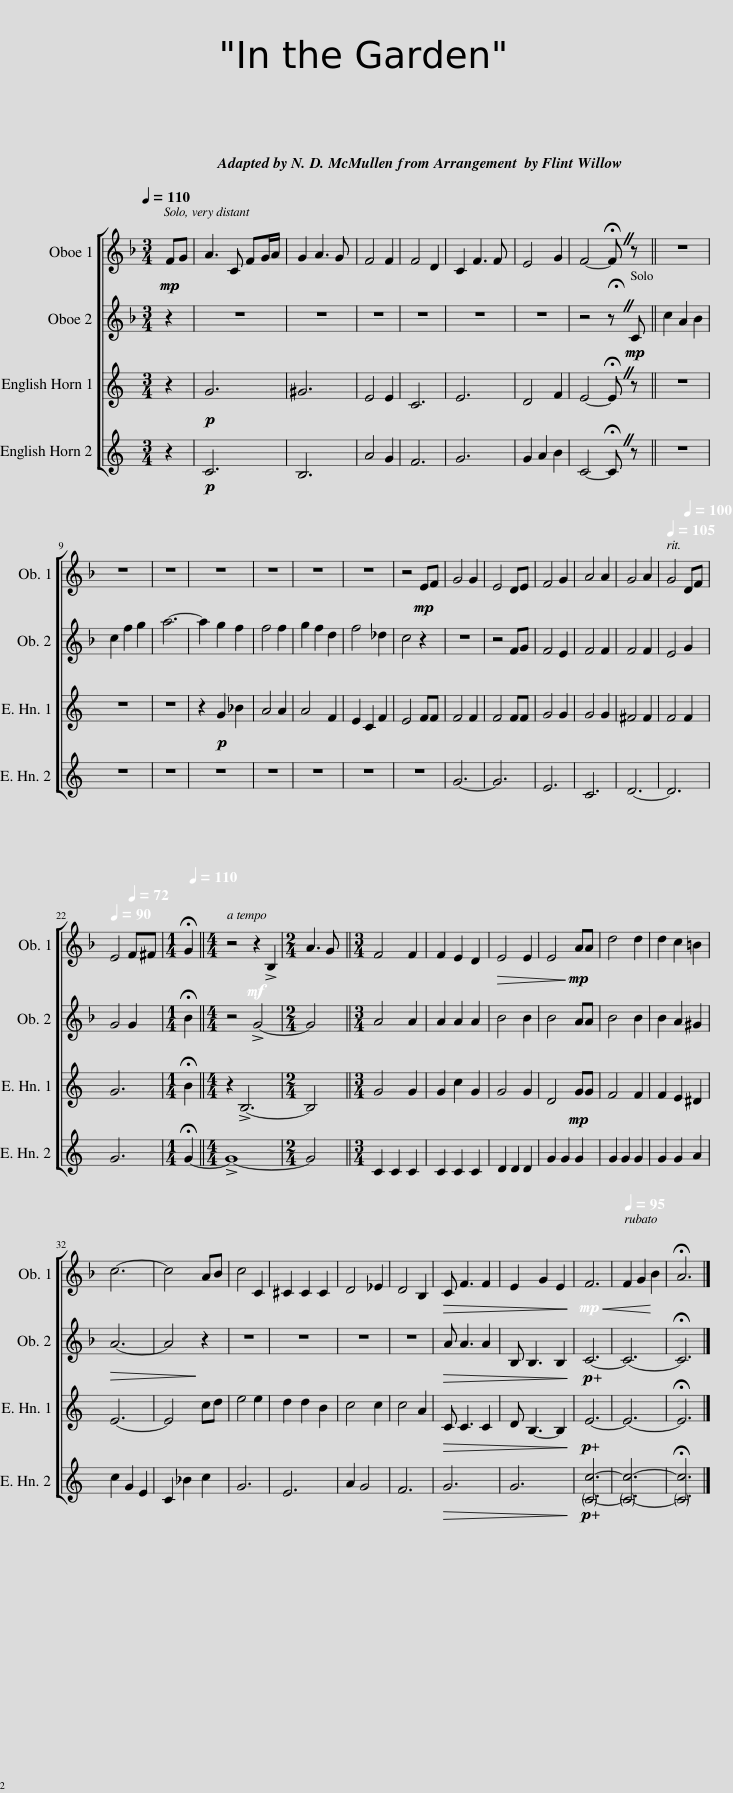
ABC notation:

X:1
%%score [ 1 2 3 4 ]
L:1/8
Q:1/4=110
M:3/4
I:linebreak $
K:F
V:1 treble
V:2 treble
V:3 treble transpose=-7
V:4 treble transpose=-7
V:1
!mp! FG | A3 C FG/A/ | G2 A3 G | F4 F2 | F4 D2 | %5
 C2 F3 F | E4 G2 | F4- !fermata!F z || z6 |$ z6 | %10
 z6 | z6 | z6 | z6 | z6 | %15
 z4!mp! EF | G4 G2 | E4 DE | F4 G2 | A4 A2 | %20
 G4 A2 |[Q:1/4=105] G4[Q:1/4=100] DF |$[Q:1/4=90] E4[Q:1/4=72] F^F |[M:1/4] !fermata!G2 ||[M:4/4][Q:1/4=110] z4!mf! z2 !>!B,2 | %25
[M:2/4] A3 G ||[M:3/4] F4 F2 | F2 E2 D2 |!>(! E4 E2 | E4!>)!!mp! AA | %30
 d4 d2 | d2 c2 =B2 |$ c6- | c4 AB | c4 C2 | %35
 ^C2 C2 C2 | D4 _E2 | D4 B,2 |!>(! C F3 F2 | E2 G2 E2!>)! | %40
!mp!!<(! F6 |[Q:1/4=95] F2 G2 B2!<)! | !fermata!A6 |] %43
V:2
 z2 | z6 | z6 | z6 | z6 | %5
 z6 | z6 | !fermata!z4 z!mp! C || c2 A2 B2 |$ c2 f2 g2 | %10
 a6- | a2 g2 f2 | f4 f2 | g2 f2 d2 | f4 _d2 | %15
 c4 z2 | z6 | z4 FG | F4 E2 | F4 F2 | %20
 F4 F2 | E4 G2 |$ G4 G2 |[M:1/4] !fermata!B2 ||[M:4/4] z4 !>!G4- | %25
[M:2/4] G4 ||[M:3/4] A4 A2 | A2 A2 A2 | B4 B2 | B4 AA | %30
 B4 B2 | B2 A2 ^G2 |$!>(! A6- | A4!>)! z2 | z6 | %35
 z6 | z6 | z6 |!>(! A A3 A2 | B, B,3 B,2!>)! | %40
!p! C6- | C6- | !fermata!C6 |] %43
V:3
[K:C] z2 |!p! G6 | ^G6 | E4 E2 | C6 | %5
 E6 | D4 F2 | E4- !fermata!E z || z6 |$ z6 | %10
 z6 | z2!p! G2 _B2 | A4 A2 | A4 F2 | E2 C2 F2 | %15
 E4 FF | F4 F2 | F4 FF | G4 G2 | G4 G2 | %20
 ^F4 F2 | F4 F2 |$ G6 |[M:1/4] !fermata!B2 ||[M:4/4] z2 !>!B,6- | %25
[M:2/4] B,4 ||[M:3/4] G4 G2 | G2 c2 G2 | G4 G2 | D4!mp! GG | %30
 F4 F2 | F2 E2 ^D2 |$ E6- | E4 cd | e4 e2 | %35
 d2 d2 B2 | c4 c2 | c4 A2 |!>(! C C3 C2 | D B,3- B,2!>)! | %40
!p! E6- | E6- | !fermata!E6 |] %43
V:4
[K:C] z2 |!p! C6 | B,6 | A4 G2 | F6 | %5
 G6 | G2 A2 B2 | C4- !fermata!C z || z6 |$ z6 | %10
 z6 | z6 | z6 | z6 | z6 | %15
 z6 | G6- | G6 | E6 | C6 | %20
 D6- | D6 |$ G6 |[M:1/4] !fermata!G2- ||[M:4/4] !>!G8- | %25
[M:2/4] G4 ||[M:3/4] C2 C2 C2 | C2 C2 C2 | D2 D2 D2 | G2 G2 G2 | %30
 G2 G2 G2 | G2 G2 A2 |$ c2 G2 E2 | C2 _B2 c2 | G6 | %35
 E6 | A2 G4 | F6 |!>(! G6 | G6!>)! | %40
!p! [Cc]6- | [Cc]6- | !fermata![Cc]6 |] %43
